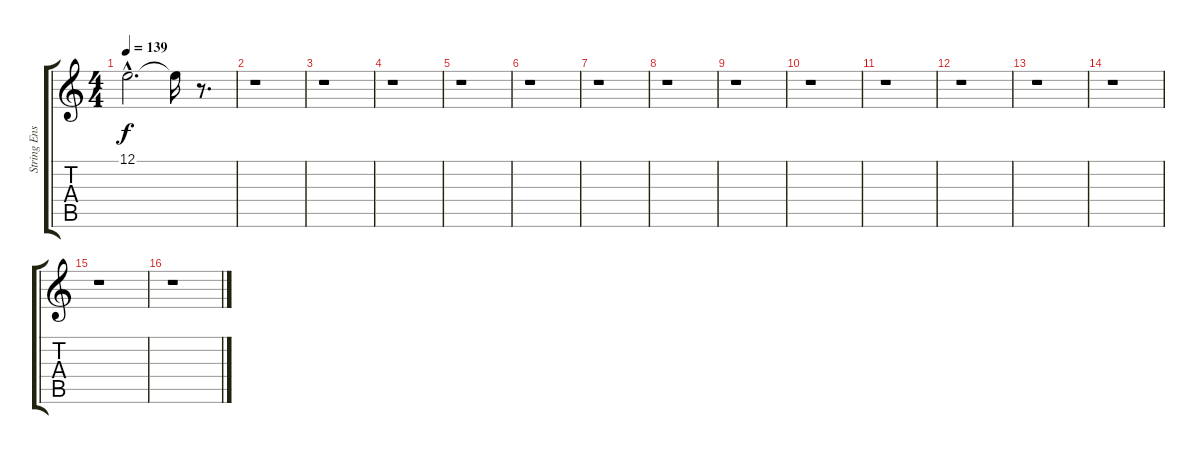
\track ("String Ensemble" "String Ens") {instrument synthstrings2}
\staff {score tabs}
\tuning (E4 B3 G3 D3 A2 E2) {hide}
\ts (4 4)
\tempo 139
\clef g2
\ks c
12.1{hac t}.2{d dy f} 12.1{t}.16 r.8{d} |
r.1 |
r.1 |
r.1 |
r.1 |
r.1 |
r.1 |
r.1 |
r.1 |
r.1 |
r.1 |
r.1 |
r.1 |
r.1 |
r.1 |
r.1
